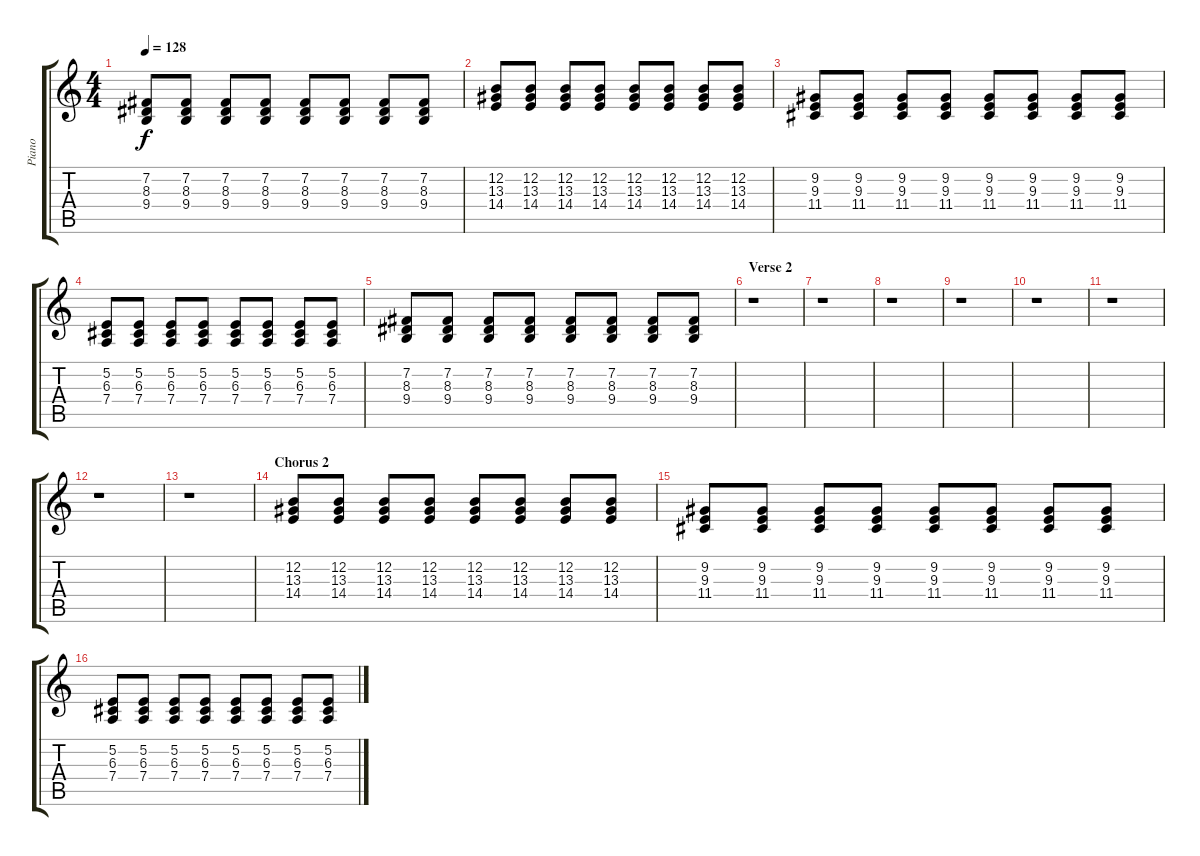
\track ("Piano" "Piano") {instrument brightacousticpiano}
\staff {score tabs}
\tuning (E4 B3 G3 D3 A2 E2) {hide}
\ts (4 4)
\tempo 128
\clef g2
\ks c
(7.2 8.3 9.4).8{dy f} (7.2 8.3 9.4).8 (7.2 8.3 9.4).8 (7.2 8.3 9.4).8 (7.2 8.3 9.4).8 (7.2 8.3 9.4).8 (7.2 8.3 9.4).8 (7.2 8.3 9.4).8 |
(12.2 13.3 14.4).8 (12.2 13.3 14.4).8 (12.2 13.3 14.4).8 (12.2 13.3 14.4).8 (12.2 13.3 14.4).8 (12.2 13.3 14.4).8 (12.2 13.3 14.4).8 (12.2 13.3 14.4).8 |
(9.2 9.3 11.4).8 (9.2 9.3 11.4).8 (9.2 9.3 11.4).8 (9.2 9.3 11.4).8 (9.2 9.3 11.4).8 (9.2 9.3 11.4).8 (9.2 9.3 11.4).8 (9.2 9.3 11.4).8 |
(5.2 6.3 7.4).8 (5.2 6.3 7.4).8 (5.2 6.3 7.4).8 (5.2 6.3 7.4).8 (5.2 6.3 7.4).8 (5.2 6.3 7.4).8 (5.2 6.3 7.4).8 (5.2 6.3 7.4).8 |
(7.2 8.3 9.4).8 (7.2 8.3 9.4).8 (7.2 8.3 9.4).8 (7.2 8.3 9.4).8 (7.2 8.3 9.4).8 (7.2 8.3 9.4).8 (7.2 8.3 9.4).8 (7.2 8.3 9.4).8 |
\section ("" "Verse 2")
r.1 |
r.1 |
r.1 |
r.1 |
r.1 |
r.1 |
r.1 |
r.1 |
\section ("" "Chorus 2")
(12.2 13.3 14.4).8 (12.2 13.3 14.4).8 (12.2 13.3 14.4).8 (12.2 13.3 14.4).8 (12.2 13.3 14.4).8 (12.2 13.3 14.4).8 (12.2 13.3 14.4).8 (12.2 13.3 14.4).8 |
(9.2 9.3 11.4).8 (9.2 9.3 11.4).8 (9.2 9.3 11.4).8 (9.2 9.3 11.4).8 (9.2 9.3 11.4).8 (9.2 9.3 11.4).8 (9.2 9.3 11.4).8 (9.2 9.3 11.4).8 |
(5.2 6.3 7.4).8 (5.2 6.3 7.4).8 (5.2 6.3 7.4).8 (5.2 6.3 7.4).8 (5.2 6.3 7.4).8 (5.2 6.3 7.4).8 (5.2 6.3 7.4).8 (5.2 6.3 7.4).8
